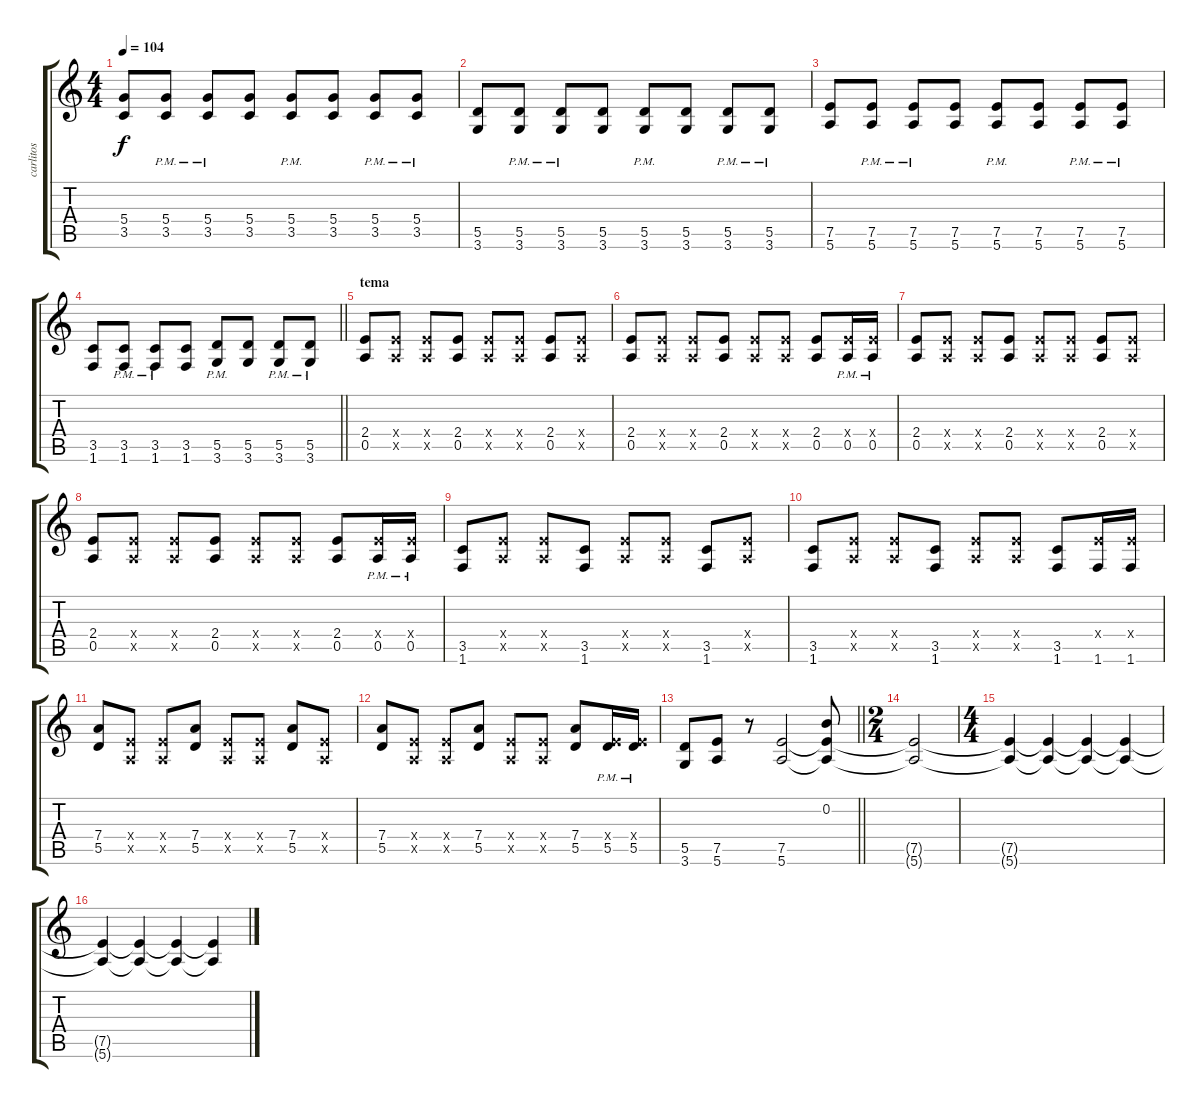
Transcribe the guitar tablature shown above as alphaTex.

\track ("carlitos" "carlitos") {instrument overdrivenguitar}
\staff {score tabs}
\tuning (E4 B3 G3 D3 A2 E2) {hide}
\ts (4 4)
\tempo 104
\clef g2
\ks c
(5.4 3.5).8{dy f} (5.4{pm} 3.5{pm}).8 (5.4{pm} 3.5{pm}).8 (5.4 3.5).8 (5.4{pm} 3.5{pm}).8 (5.4 3.5).8 (5.4{pm} 3.5{pm}).8 (5.4{pm} 3.5{pm}).8 |
(5.5 3.6).8 (5.5{pm} 3.6{pm}).8 (5.5{pm} 3.6{pm}).8 (5.5 3.6).8 (5.5{pm} 3.6{pm}).8 (5.5 3.6).8 (5.5{pm} 3.6{pm}).8 (5.5{pm} 3.6{pm}).8 |
(7.5 5.6).8 (7.5{pm} 5.6{pm}).8 (7.5{pm} 5.6{pm}).8 (7.5 5.6).8 (7.5{pm} 5.6{pm}).8 (7.5 5.6).8 (7.5{pm} 5.6{pm}).8 (7.5{pm} 5.6{pm}).8 |
\barLineRight lightlight
(3.5 1.6).8 (3.5{pm} 1.6{pm}).8 (3.5{pm} 1.6{pm}).8 (3.5 1.6).8 (5.5{pm} 3.6{pm}).8 (5.5 3.6).8 (5.5{pm} 3.6{pm}).8 (5.5{pm} 3.6{pm}).8 |
\section ("" "tema")
(2.4 0.5).8{instrument distortionguitar} (2.4{x} 0.5{x}).8 (2.4{x} 0.5{x}).8 (2.4 0.5).8 (2.4{x} 0.5{x}).8 (2.4{x} 0.5{x}).8 (2.4 0.5).8 (2.4{x} 0.5{x}).8 |
(2.4 0.5).8 (2.4{x} 0.5{x}).8 (2.4{x} 0.5{x}).8 (2.4 0.5).8 (2.4{x} 0.5{x}).8 (2.4{x} 0.5{x}).8 (2.4 0.5).8 (2.4{x} 0.5{pm}).16 (2.4{x} 0.5{pm}).16 |
(2.4 0.5).8{instrument distortionguitar} (2.4{x} 0.5{x}).8 (2.4{x} 0.5{x}).8 (2.4 0.5).8 (2.4{x} 0.5{x}).8 (2.4{x} 0.5{x}).8 (2.4 0.5).8 (2.4{x} 0.5{x}).8 |
(2.4 0.5).8 (2.4{x} 0.5{x}).8 (2.4{x} 0.5{x}).8 (2.4 0.5).8 (2.4{x} 0.5{x}).8 (2.4{x} 0.5{x}).8 (2.4 0.5).8 (2.4{x} 0.5{pm}).16 (2.4{x} 0.5{pm}).16 |
(3.5 1.6).8{instrument distortionguitar} (2.4{x} 0.5{x}).8 (2.4{x} 0.5{x}).8 (3.5 1.6).8 (2.4{x} 0.5{x}).8 (2.4{x} 0.5{x}).8 (3.5 1.6).8 (2.4{x} 0.5{x}).8 |
(3.5 1.6).8 (2.4{x} 0.5{x}).8 (2.4{x} 0.5{x}).8 (3.5 1.6).8 (2.4{x} 0.5{x}).8 (2.4{x} 0.5{x}).8 (3.5 1.6).8 (2.4{x} 1.6).16 (2.4{x} 1.6).16 |
(7.4 5.5).8{instrument distortionguitar} (2.4{x} 0.5{x}).8 (2.4{x} 0.5{x}).8 (7.4 5.5).8 (2.4{x} 0.5{x}).8 (2.4{x} 0.5{x}).8 (7.4 5.5).8 (2.4{x} 0.5{x}).8 |
(7.4 5.5).8 (2.4{x} 0.5{x}).8 (2.4{x} 0.5{x}).8 (7.4 5.5).8 (2.4{x} 0.5{x}).8 (2.4{x} 0.5{x}).8 (7.4 5.5).8 (2.4{x} 5.5{pm}).16 (2.4{x} 5.5{pm}).16 |
\barLineRight lightlight
(5.5 3.6).8 (7.5 5.6).8 r.8 (7.5 5.6).2 (0.2 7.5{t} 5.6{t}).8 |
\ts (2 4)
(7.5{t} 5.6{t}).2 |
\ts (4 4)
(7.5{t} 5.6{t}).4{volume 11 instrument overdrivenguitar} (7.5{t} 5.6{t}).4{volume 10} (7.5{t} 5.6{t}).4{volume 9} (7.5{t} 5.6{t}).4 |
(7.5{t} 5.6{t}).4{volume 8} (7.5{t} 5.6{t}).4{volume 7} (7.5{t} 5.6{t}).4 (7.5{t} 5.6{t}).4
